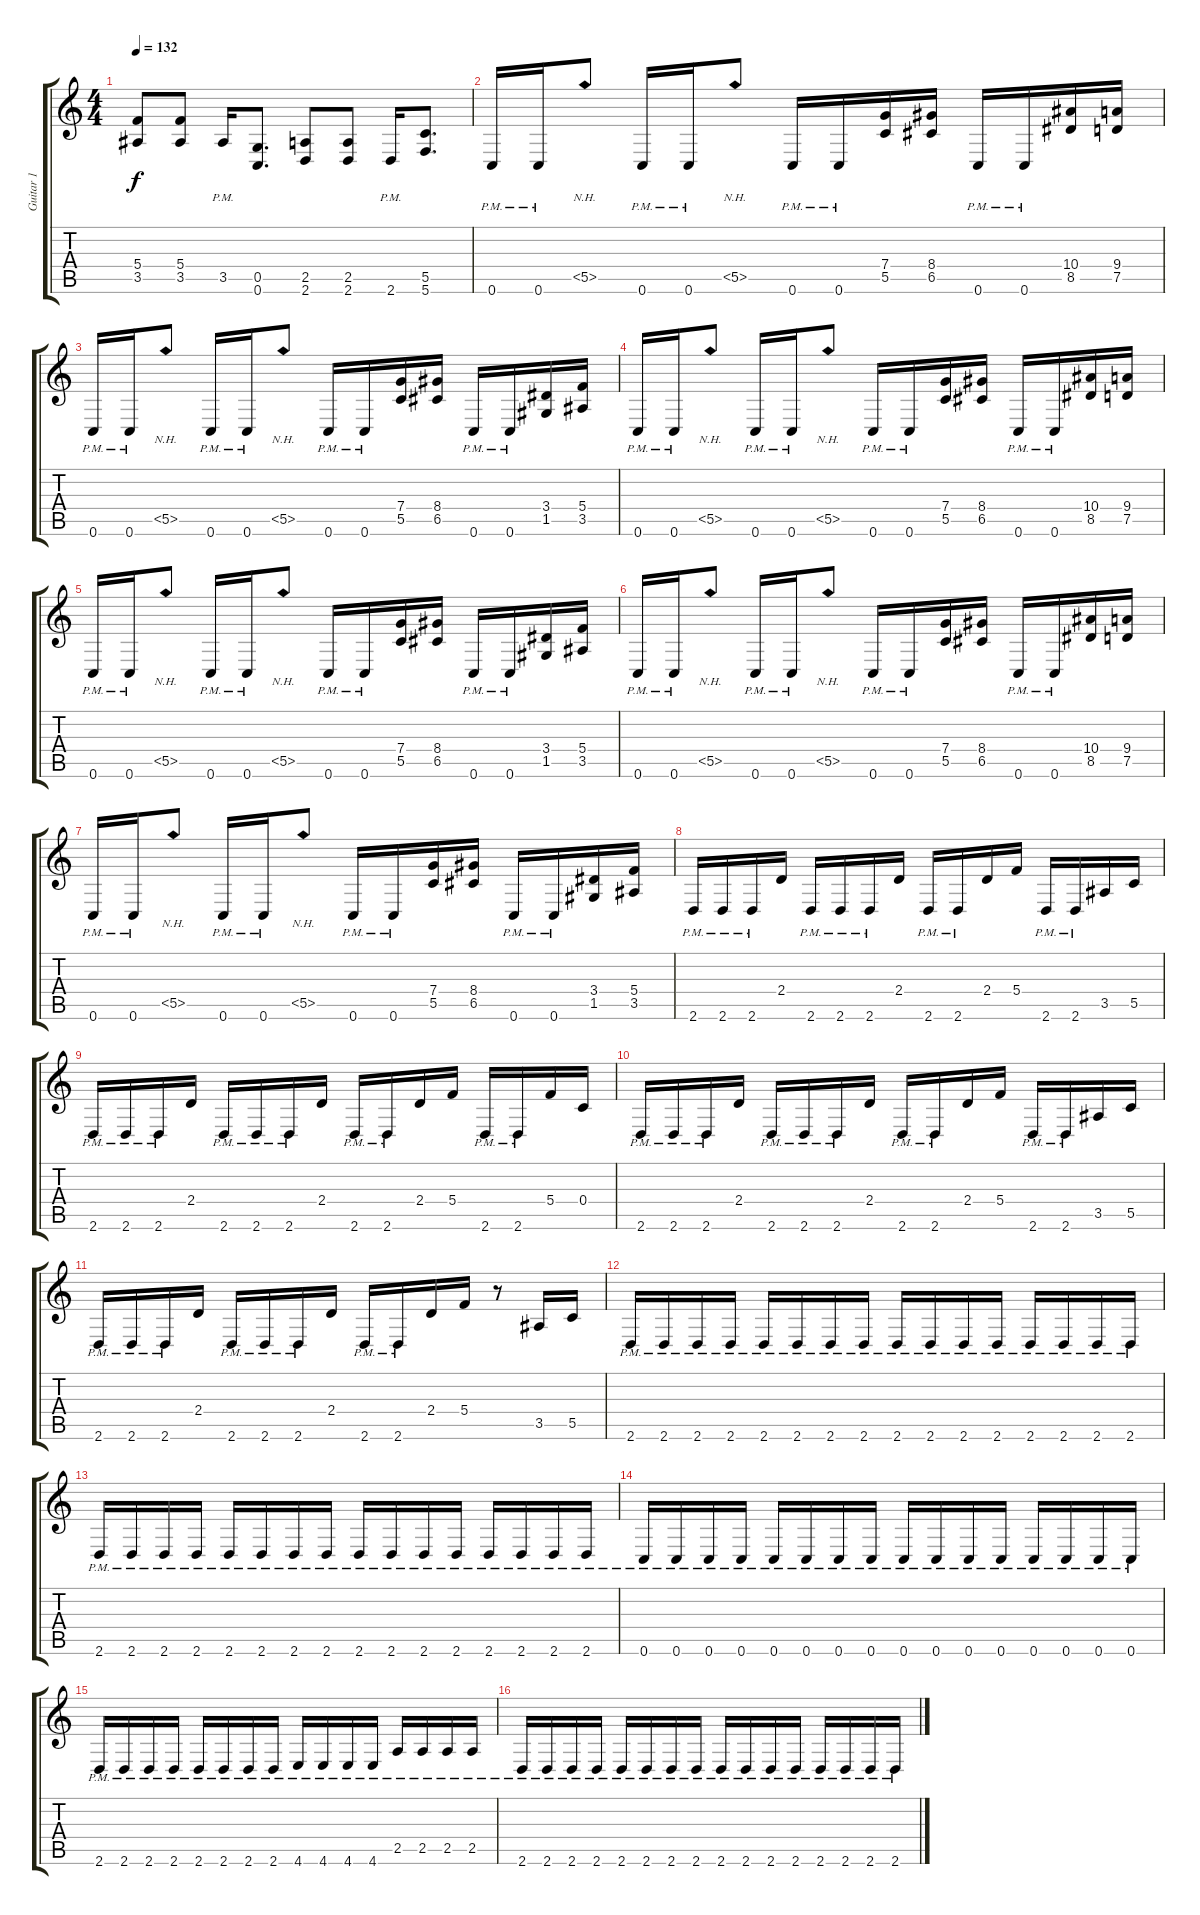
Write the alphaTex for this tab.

\track ("Guitar 1" "Guitar 1") {instrument distortionguitar}
\staff {score tabs}
\tuning (D4 A3 F3 C3 G2 C2) {hide}
\ts (4 4)
\tempo 132
\clef g2
\ks c
(5.4 3.5).8{dy f} (5.4 3.5).8 3.5{pm}.16 (0.5 0.6).8{d} (2.5 2.6).8 (2.5 2.6).8 2.6{pm}.16 (5.5 5.6).8{d} |
0.6{pm}.16 0.6{pm}.16 5.5{nh}.8 0.6{pm}.16 0.6{pm}.16 5.5{nh}.8 0.6{pm}.16 0.6{pm}.16 (7.4 5.5).16 (8.4 6.5).16 0.6{pm}.16 0.6{pm}.16 (10.4 8.5).16 (9.4 7.5).16 |
0.6{pm}.16 0.6{pm}.16 5.5{nh}.8 0.6{pm}.16 0.6{pm}.16 5.5{nh}.8 0.6{pm}.16 0.6{pm}.16 (7.4 5.5).16 (8.4 6.5).16 0.6{pm}.16 0.6{pm}.16 (3.4 1.5).16 (5.4 3.5).16 |
0.6{pm}.16 0.6{pm}.16 5.5{nh}.8 0.6{pm}.16 0.6{pm}.16 5.5{nh}.8 0.6{pm}.16 0.6{pm}.16 (7.4 5.5).16 (8.4 6.5).16 0.6{pm}.16 0.6{pm}.16 (10.4 8.5).16 (9.4 7.5).16 |
0.6{pm}.16 0.6{pm}.16 5.5{nh}.8 0.6{pm}.16 0.6{pm}.16 5.5{nh}.8 0.6{pm}.16 0.6{pm}.16 (7.4 5.5).16 (8.4 6.5).16 0.6{pm}.16 0.6{pm}.16 (3.4 1.5).16 (5.4 3.5).16 |
0.6{pm}.16 0.6{pm}.16 5.5{nh}.8 0.6{pm}.16 0.6{pm}.16 5.5{nh}.8 0.6{pm}.16 0.6{pm}.16 (7.4 5.5).16 (8.4 6.5).16 0.6{pm}.16 0.6{pm}.16 (10.4 8.5).16 (9.4 7.5).16 |
0.6{pm}.16 0.6{pm}.16 5.5{nh}.8 0.6{pm}.16 0.6{pm}.16 5.5{nh}.8 0.6{pm}.16 0.6{pm}.16 (7.4 5.5).16 (8.4 6.5).16 0.6{pm}.16 0.6{pm}.16 (3.4 1.5).16 (5.4 3.5).16 |
2.6{pm}.16 2.6{pm}.16 2.6{pm}.16 2.4.16 2.6{pm}.16 2.6{pm}.16 2.6{pm}.16 2.4.16 2.6{pm}.16 2.6{pm}.16 2.4.16 5.4.16 2.6{pm}.16 2.6{pm}.16 3.5.16 5.5.16 |
2.6{pm}.16 2.6{pm}.16 2.6{pm}.16 2.4.16 2.6{pm}.16 2.6{pm}.16 2.6{pm}.16 2.4.16 2.6{pm}.16 2.6{pm}.16 2.4.16 5.4.16 2.6{pm}.16 2.6{pm}.16 5.4.16 0.4.16 |
2.6{pm}.16 2.6{pm}.16 2.6{pm}.16 2.4.16 2.6{pm}.16 2.6{pm}.16 2.6{pm}.16 2.4.16 2.6{pm}.16 2.6{pm}.16 2.4.16 5.4.16 2.6{pm}.16 2.6{pm}.16 3.5.16 5.5.16 |
2.6{pm}.16 2.6{pm}.16 2.6{pm}.16 2.4.16 2.6{pm}.16 2.6{pm}.16 2.6{pm}.16 2.4.16 2.6{pm}.16 2.6{pm}.16 2.4.16 5.4.16 r.8 3.5.16 5.5.16 |
2.6{pm}.16 2.6{pm}.16 2.6{pm}.16 2.6{pm}.16 2.6{pm}.16 2.6{pm}.16 2.6{pm}.16 2.6{pm}.16 2.6{pm}.16 2.6{pm}.16 2.6{pm}.16 2.6{pm}.16 2.6{pm}.16 2.6{pm}.16 2.6{pm}.16 2.6{pm}.16 |
2.6{pm}.16 2.6{pm}.16 2.6{pm}.16 2.6{pm}.16 2.6{pm}.16 2.6{pm}.16 2.6{pm}.16 2.6{pm}.16 2.6{pm}.16 2.6{pm}.16 2.6{pm}.16 2.6{pm}.16 2.6{pm}.16 2.6{pm}.16 2.6{pm}.16 2.6{pm}.16 |
0.6{pm}.16 0.6{pm}.16 0.6{pm}.16 0.6{pm}.16 0.6{pm}.16 0.6{pm}.16 0.6{pm}.16 0.6{pm}.16 0.6{pm}.16 0.6{pm}.16 0.6{pm}.16 0.6{pm}.16 0.6{pm}.16 0.6{pm}.16 0.6{pm}.16 0.6{pm}.16 |
2.6{pm}.16 2.6{pm}.16 2.6{pm}.16 2.6{pm}.16 2.6{pm}.16 2.6{pm}.16 2.6{pm}.16 2.6{pm}.16 4.6{pm}.16 4.6{pm}.16 4.6{pm}.16 4.6{pm}.16 2.5{pm}.16 2.5{pm}.16 2.5{pm}.16 2.5{pm}.16 |
2.6{pm}.16 2.6{pm}.16 2.6{pm}.16 2.6{pm}.16 2.6{pm}.16 2.6{pm}.16 2.6{pm}.16 2.6{pm}.16 2.6{pm}.16 2.6{pm}.16 2.6{pm}.16 2.6{pm}.16 2.6{pm}.16 2.6{pm}.16 2.6{pm}.16 2.6{pm}.16
